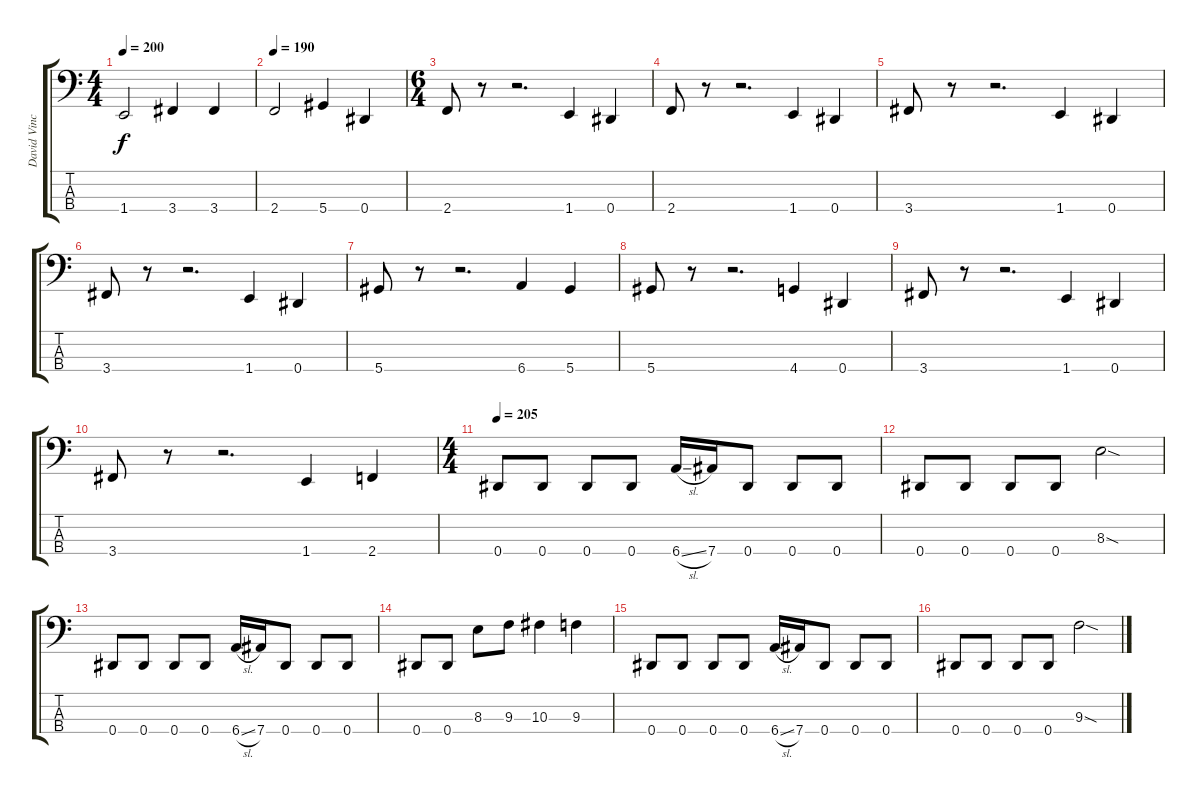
\track ("David Vincent" "David Vinc") {instrument electricbasspick}
\staff {score tabs}
\tuning (Gb2 Db2 Ab1 Eb1) {hide}
\ts (4 4)
\tempo 200
\clef f4
\ks c
1.4.2{dy f} 3.4.4 3.4.4 |
\tempo 190
2.4.2 5.4.4 0.4.4 |
\ts (6 4)
2.4.8 r.8 r.2{d} 1.4.4 0.4.4 |
2.4.8 r.8 r.2{d} 1.4.4 0.4.4 |
3.4.8 r.8 r.2{d} 1.4.4 0.4.4 |
3.4.8 r.8 r.2{d} 1.4.4 0.4.4 |
5.4.8 r.8 r.2{d} 6.4.4 5.4.4 |
5.4.8 r.8 r.2{d} 4.4.4 0.4.4 |
3.4.8 r.8 r.2{d} 1.4.4 0.4.4 |
3.4.8 r.8 r.2{d} 1.4.4 2.4.4 |
\ts (4 4)
\tempo 205
0.4.8 0.4.8 0.4.8 0.4.8 6.4{sl}.16 7.4.16 0.4.8 0.4.8 0.4.8 |
0.4.8 0.4.8 0.4.8 0.4.8 8.3{sod}.2 |
0.4.8 0.4.8 0.4.8 0.4.8 6.4{sl}.16 7.4.16 0.4.8 0.4.8 0.4.8 |
0.4.8 0.4.8 8.3.8 9.3.8 10.3.4 9.3.4 |
0.4.8 0.4.8 0.4.8 0.4.8 6.4{sl}.16 7.4.16 0.4.8 0.4.8 0.4.8 |
0.4.8 0.4.8 0.4.8 0.4.8 9.3{sod}.2
